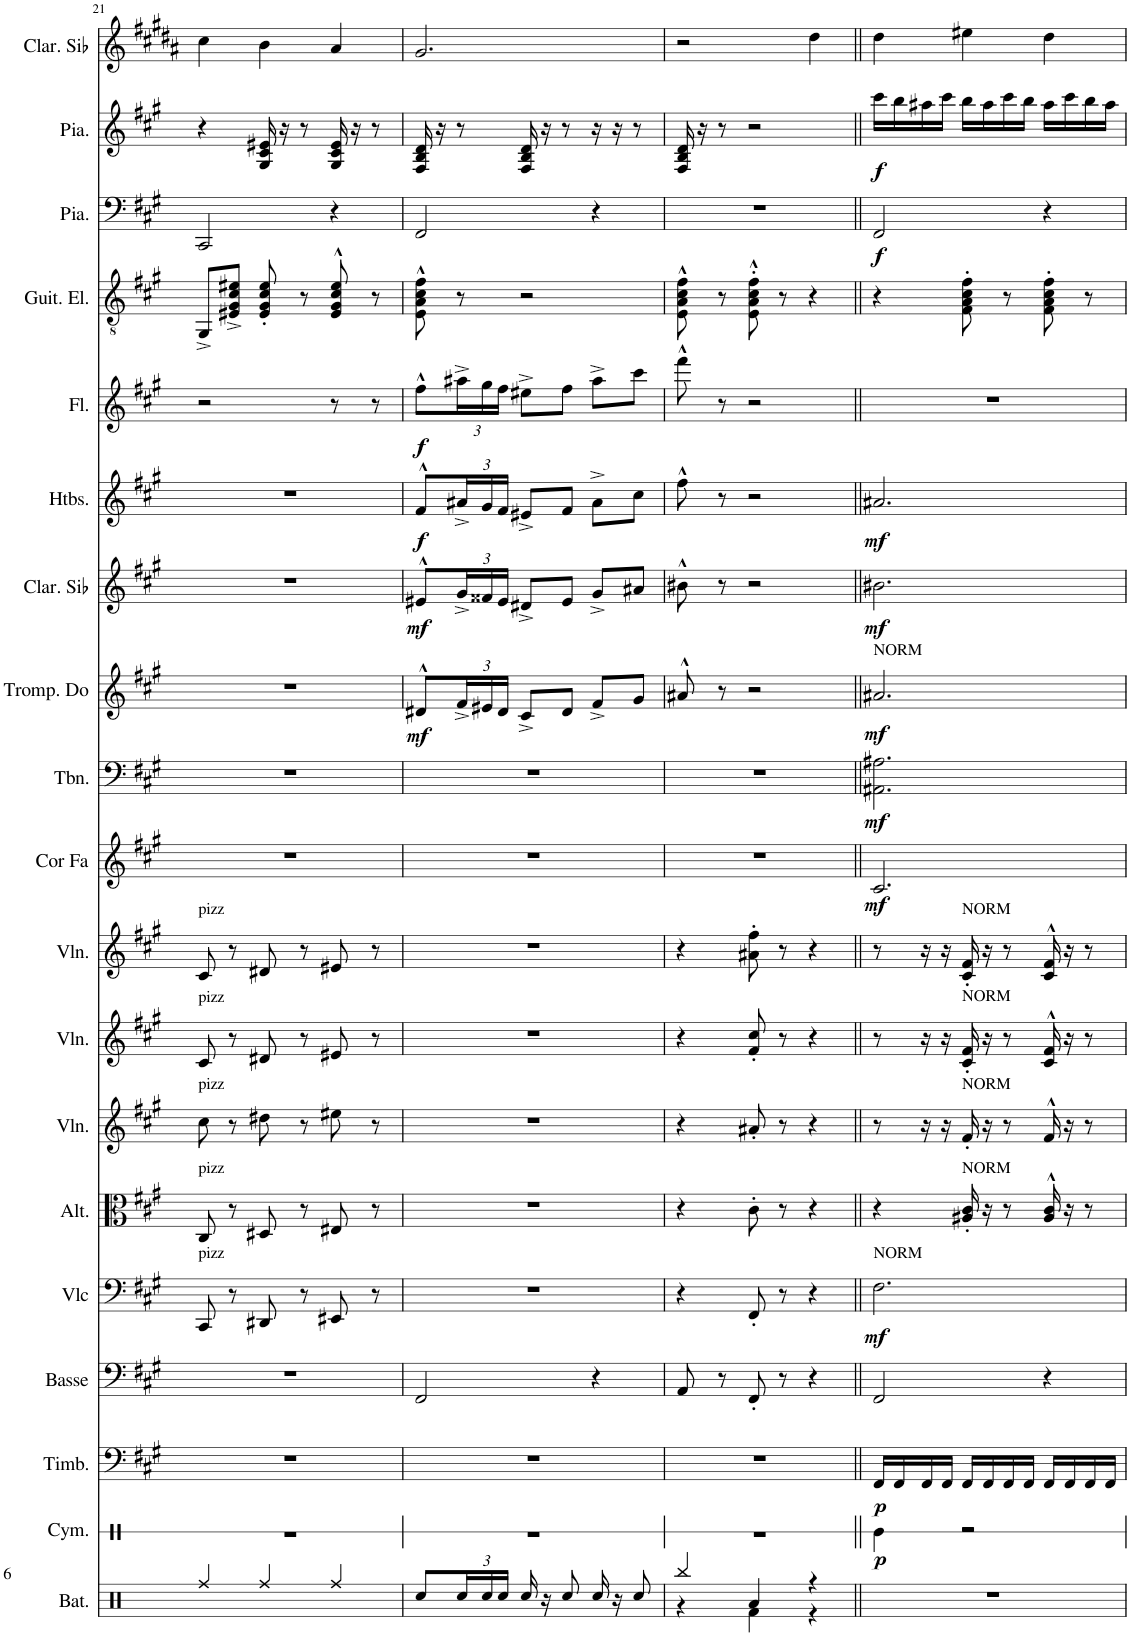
**kern	**kern	**dynam	**kern	**dynam	**kern	**kern	**dynam	**kern	**kern	**kern	**kern	**kern	**dynam	**kern	**dynam	**kern	**dynam	**kern	**dynam	**kern	**dynam	**kern	**dynam	**kern	**kern	**dynam	**kern	**dynam	**kern
*part19	*part18	*part18	*part17	*part17	*part16	*part15	*part15	*part14	*part13	*part12	*part11	*part10	*part10	*part9	*part9	*part8	*part8	*part7	*part7	*part6	*part6	*part5	*part5	*part4	*part3	*part3	*part2	*part2	*part1
*staff19	*staff18	*staff18	*staff17	*staff17	*staff16	*staff15	*staff15	*staff14	*staff13	*staff12	*staff11	*staff10	*staff10	*staff9	*staff9	*staff8	*staff8	*staff7	*staff7	*staff6	*staff6	*staff5	*staff5	*staff4	*staff3	*staff3	*staff2	*staff2	*staff1
*I"Batterie	*I"Cymbale	*	*I"Timbales	*	*I"Basse acoustique	*I"Violoncelle	*	*I"Alto	*I"Violon	*I"Violon	*I"Violon	*I"Cor en Fa	*	*I"Trombone	*	*I"Trompette en Do	*	*I"Clarinette en Sib	*	*I"Hautbois	*	*I"Flûte	*	*I"Guitare électrique	*I"Piano	*	*I"Piano	*	*I"Clarinette en Sib
*I'Bat.	*I'Cym.	*	*I'Timb.	*	*I'Basse	*I'Vlc	*	*I'Alt.	*I'Vln.	*I'Vln.	*I'Vln.	*I'Cor Fa	*	*I'Tbn.	*	*I'Tromp. Do	*	*I'Clar. Sib	*	*I'Htbs.	*	*I'Fl.	*	*I'Guit. El.	*I'Pia.	*	*I'Pia.	*	*I'Clar. Sib
!!LO:PB:g=z
*clefX	*clefX	*	*clefF4	*	*clefF4	*clefF4	*	*clefC3	*clefG2	*clefG2	*clefG2	*clefG2	*	*clefF4	*	*clefG2	*	*clefG2	*	*clefG2	*	*clefG2	*	*clefGv2	*clefF4	*	*clefG2	*	*clefG2
*	*	*	*	*	*Trd7c12	*	*	*	*	*	*	*Trd4c7	*	*	*	*Trd1c2	*	*Trd1c2	*	*	*	*	*	*	*	*	*	*	*Trd1c2
*k[]	*k[]	*	*k[f#c#g#]	*	*k[f#c#g#]	*k[f#c#g#]	*	*k[f#c#g#]	*k[f#c#g#]	*k[f#c#g#]	*k[f#c#g#]	*k[f#c#g#]	*	*k[f#c#g#]	*	*k[f#c#g#]	*	*k[f#c#g#]	*	*k[f#c#g#]	*	*k[f#c#g#]	*	*k[f#c#g#]	*k[f#c#g#]	*	*k[f#c#g#]	*	*k[f#c#g#d#a#]
*M3/4	*M3/4	*	*M3/4	*	*M3/4	*M3/4	*	*M3/4	*M3/4	*M3/4	*M3/4	*M3/4	*	*M3/4	*	*M3/4	*	*M3/4	*	*M3/4	*	*M3/4	*	*M3/4	*M3/4	*	*M3/4	*	*M3/4
=21	=21	=21	=21	=21	=21	=21	=21	=21	=21	=21	=21	=21	=21	=21	=21	=21	=21	=21	=21	=21	=21	=21	=21	=21	=21	=21	=21	=21	=21
!	!	!	!	!	!	!	!	!	!	!	!LO:TX:a:t=pizz	!	!	!	!	!	!	!	!	!	!	!	!	!	!	!	!	!	!
!	!	!	!	!	!	!	!	!	!	!LO:TX:a:t=pizz	!	!	!	!	!	!	!	!	!	!	!	!	!	!	!	!	!	!	!
!	!	!	!	!	!	!	!	!	!LO:TX:a:t=pizz	!	!	!	!	!	!	!	!	!	!	!	!	!	!	!	!	!	!	!	!
!	!	!	!	!	!	!	!	!LO:TX:a:t=pizz	!	!	!	!	!	!	!	!	!	!	!	!	!	!	!	!	!	!	!	!	!
!	!	!	!	!	!	!LO:TX:a:t=pizz	!	!	!	!	!	!	!	!	!	!	!	!	!	!	!	!	!	!	!	!	!	!	!
4Rff/	2.r	.	2.r	.	2.r	8CC#/	.	8C#/	8cc#\	8c#/	8c#/	2.r	.	2.r	.	2.r	.	2.r	.	2.r	.	2r	.	8GG#^/L	2CC#/	.	4r	.	4cc#\
.	.	.	.	.	.	8r	.	8r	8r	8r	8r	.	.	.	.	.	.	.	.	.	.	.	.	8E#X/^ 8G#/^ 8c#/^ 8e#X/^J	.	.	.	.	.
4Rff/	.	.	.	.	.	8DD#X/	.	8D#X/	8dd#X\	8d#X/	8d#X/	.	.	.	.	.	.	.	.	.	.	.	.	8E#/' 8G#/' 8c#/' 8e#/'	.	.	16G#/ 16c#/ 16e#X/	.	4b\
.	.	.	.	.	.	.	.	.	.	.	.	.	.	.	.	.	.	.	.	.	.	.	.	.	.	.	16r	.	.
.	.	.	.	.	.	8r	.	8r	8r	8r	8r	.	.	.	.	.	.	.	.	.	.	.	.	8r	.	.	8r	.	.
4Rff/	.	.	.	.	.	8EE#X/	.	8E#X/	8ee#X\	8e#X/	8e#X/	.	.	.	.	.	.	.	.	.	.	8r	.	8E#/^^ 8G#/^^ 8c#/^^ 8e#/^^	4r	.	16G#/ 16c#/ 16e#/	.	4a#/
.	.	.	.	.	.	.	.	.	.	.	.	.	.	.	.	.	.	.	.	.	.	.	.	.	.	.	16r	.	.
.	.	.	.	.	.	8r	.	8r	8r	8r	8r	.	.	.	.	.	.	.	.	.	.	8r	.	8r	.	.	8r	.	.
=22	=22	=22	=22	=22	=22	=22	=22	=22	=22	=22	=22	=22	=22	=22	=22	=22	=22	=22	=22	=22	=22	=22	=22	=22	=22	=22	=22	=22	=22
!	!	!	!	!	!	!	!	!	!	!	!	!	!	!	!	!	!LO:DY:b	!	!LO:DY:b	!	!LO:DY:b	!	!LO:DY:b	!	!	!	!	!	!
8Rcc/L	2.r	.	2.r	.	2FF#/	2.r	.	2.r	2.r	2.r	2.r	2.r	.	2.r	.	8d#X^^/L	mf	8e#X^^/L	mf	8f#^^/L	f	8ff#^^\L	f	8E\^^ 8A\^^ 8c#\^^ 8f#\^^	2FF#/	.	16F#/ 16B/ 16d/	.	2.g#/
.	.	.	.	.	.	.	.	.	.	.	.	.	.	.	.	.	.	.	.	.	.	.	.	.	.	.	16r	.	.
*Xbrackettup	*	*	*	*	*	*	*	*	*	*	*	*	*	*	*	*Xbrackettup	*	*Xbrackettup	*	*Xbrackettup	*	*Xbrackettup	*	*	*	*	*	*	*
24Rcc/L	.	.	.	.	.	.	.	.	.	.	.	.	.	.	.	24f#^/L	.	24g#^/L	.	24a#X^/L	.	24aa#X^\L	.	8r	.	.	8r	.	.
24Rcc/	.	.	.	.	.	.	.	.	.	.	.	.	.	.	.	24e#X/	.	24f##X/	.	24g#/	.	24gg#\	.	.	.	.	.	.	.
24Rcc/JJ	.	.	.	.	.	.	.	.	.	.	.	.	.	.	.	24d#/JJ	.	24e#/JJ	.	24f#/JJ	.	24ff#\JJ	.	.	.	.	.	.	.
16Rcc/	.	.	.	.	.	.	.	.	.	.	.	.	.	.	.	8c#^/L	.	8d#X^/L	.	8e#X^/L	.	8ee#X^\L	.	2r	.	.	16F#/ 16B/ 16d/	.	.
16r	.	.	.	.	.	.	.	.	.	.	.	.	.	.	.	.	.	.	.	.	.	.	.	.	.	.	16r	.	.
8Rcc/	.	.	.	.	.	.	.	.	.	.	.	.	.	.	.	8d#/J	.	8e#/J	.	8f#/J	.	8ff#\J	.	.	.	.	8r	.	.
16Rcc/	.	.	.	.	4r	.	.	.	.	.	.	.	.	.	.	8f#^/L	.	8g#^/L	.	8a#^\L	.	8aa#^\L	.	.	4r	.	16r	.	.
16r	.	.	.	.	.	.	.	.	.	.	.	.	.	.	.	.	.	.	.	.	.	.	.	.	.	.	16r	.	.
8Rcc/	.	.	.	.	.	.	.	.	.	.	.	.	.	.	.	8g#/J	.	8a#X/J	.	8cc#\J	.	8ccc#\J	.	.	.	.	8r	.	.
=23	=23	=23	=23	=23	=23	=23	=23	=23	=23	=23	=23	=23	=23	=23	=23	=23	=23	=23	=23	=23	=23	=23	=23	=23	=23	=23	=23	=23	=23
*^	*	*	*	*	*	*	*	*	*	*	*	*	*	*	*	*	*	*	*	*	*	*	*	*	*	*	*	*	*
4Rbb/	4r	2.r	.	2.r	.	8AA/	4r	.	4r	4r	4r	4r	2.r	.	2.r	.	8a#X^^/	.	8b#X^^\	.	8ff#^^\	.	8fff#^^\	.	8E\^^ 8A\^^ 8c#\^^ 8f#\^^	2.r	.	16F#/ 16B/ 16d/	.	2r
.	.	.	.	.	.	.	.	.	.	.	.	.	.	.	.	.	.	.	.	.	.	.	.	.	.	.	.	16r	.	.
.	.	.	.	.	.	8r	.	.	.	.	.	.	.	.	.	.	8r	.	8r	.	8r	.	8r	.	8r	.	.	8r	.	.
4Ra/	4Rf\	.	.	.	.	8FF#'/	8FF#'/	.	8c#'\	8a#X'/	8f#/' 8cc#/'	8a#X\' 8ff#\'	.	.	.	.	2r	.	2r	.	2r	.	2r	.	8E\'^^ 8A\'^^ 8c#\'^^ 8f#\'^^	.	.	2r	.	.
.	.	.	.	.	.	8r	8r	.	8r	8r	8r	8r	.	.	.	.	.	.	.	.	.	.	.	.	8r	.	.	.	.	.
4r	4r	.	.	.	.	4r	4r	.	4r	4r	4r	4r	.	.	.	.	.	.	.	.	.	.	.	.	4r	.	.	.	.	4dd#\
=24||	=24||	=24||	=24||	=24||	=24||	=24||	=24||	=24||	=24||	=24||	=24||	=24||	=24||	=24||	=24||	=24||	=24||	=24||	=24||	=24||	=24||	=24||	=24||	=24||	=24||	=24||	=24||	=24||	=24||	=24||
!	!	!	!	!	!	!	!	!	!	!	!	!	!	!	!	!	!LO:TX:a:t=NORM	!	!	!	!	!	!	!	!	!	!	!	!	!
!	!	!	!	!	!	!	!LO:TX:a:t=NORM	!	!	!	!	!	!	!	!	!	!	!	!	!	!	!	!	!	!	!	!	!	!	!
!	!	!	!LO:DY:b	!	!LO:DY:b	!	!	!LO:DY:b	!	!	!	!	!	!LO:DY:b	!	!LO:DY:b	!	!LO:DY:b	!	!LO:DY:b	!	!LO:DY:b	!	!	!	!	!LO:DY:b	!	!LO:DY:b	!
*v	*v	*	*	*	*	*	*	*	*	*	*	*	*	*	*	*	*	*	*	*	*	*	*	*	*	*	*	*	*	*
2.r	4Re\	p	16FF#/LL	p	2FF#/	2.F#\	mf	4r	8r	8r	8r	2.c#/	mf	2.AA#X\ 2.A#X\	mf	2.a#X/	mf	2.b#X\	mf	2.a#X/	mf	2.r	.	4r	2FF#/	f	16ccc#\LL	f	4dd#\
.	.	.	16FF#/	.	.	.	.	.	.	.	.	.	.	.	.	.	.	.	.	.	.	.	.	.	.	.	16bb\	.	.
.	.	.	16FF#/	.	.	.	.	.	16r	16r	16r	.	.	.	.	.	.	.	.	.	.	.	.	.	.	.	16aa#X\	.	.
.	.	.	16FF#/JJ	.	.	.	.	.	16r	16r	16r	.	.	.	.	.	.	.	.	.	.	.	.	.	.	.	16ccc#\JJ	.	.
!	!	!	!	!	!	!	!	!	!	!	!LO:TX:a:t=NORM	!	!	!	!	!	!	!	!	!	!	!	!	!	!	!	!	!	!
!	!	!	!	!	!	!	!	!	!	!LO:TX:a:t=NORM	!	!	!	!	!	!	!	!	!	!	!	!	!	!	!	!	!	!	!
!	!	!	!	!	!	!	!	!	!LO:TX:a:t=NORM	!	!	!	!	!	!	!	!	!	!	!	!	!	!	!	!	!	!	!	!
!	!	!	!	!	!	!	!	!LO:TX:a:t=NORM	!	!	!	!	!	!	!	!	!	!	!	!	!	!	!	!	!	!	!	!	!
.	2r	.	16FF#/LL	.	.	.	.	16A#X/' 16c#/'	16f#'/	16c#/' 16f#/'	16c#/' 16f#/'	.	.	.	.	.	.	.	.	.	.	.	.	8F#\' 8A\' 8c#\' 8f#\'	.	.	16bb\LL	.	4ee#X\
.	.	.	16FF#/	.	.	.	.	16r	16r	16r	16r	.	.	.	.	.	.	.	.	.	.	.	.	.	.	.	16aa#\	.	.
.	.	.	16FF#/	.	.	.	.	8r	8r	8r	8r	.	.	.	.	.	.	.	.	.	.	.	.	8r	.	.	16ccc#\	.	.
.	.	.	16FF#/JJ	.	.	.	.	.	.	.	.	.	.	.	.	.	.	.	.	.	.	.	.	.	.	.	16bb\JJ	.	.
.	.	.	16FF#/LL	.	4r	.	.	16A#/^^ 16c#/^^	16f#^^/	16c#/^^ 16f#/^^	16c#/^^ 16f#/^^	.	.	.	.	.	.	.	.	.	.	.	.	8F#\' 8A\' 8c#\' 8f#\'	4r	.	16aa#\LL	.	4dd#\
.	.	.	16FF#/	.	.	.	.	16r	16r	16r	16r	.	.	.	.	.	.	.	.	.	.	.	.	.	.	.	16ccc#\	.	.
.	.	.	16FF#/	.	.	.	.	8r	8r	8r	8r	.	.	.	.	.	.	.	.	.	.	.	.	8r	.	.	16bb\	.	.
.	.	.	16FF#/JJ	.	.	.	.	.	.	.	.	.	.	.	.	.	.	.	.	.	.	.	.	.	.	.	16aa#\JJ	.	.
=	=	=	=	=	=	=	=	=	=	=	=	=	=	=	=	=	=	=	=	=	=	=	=	=	=	=	=	=	=
*-	*-	*-	*-	*-	*-	*-	*-	*-	*-	*-	*-	*-	*-	*-	*-	*-	*-	*-	*-	*-	*-	*-	*-	*-	*-	*-	*-	*-	*-
